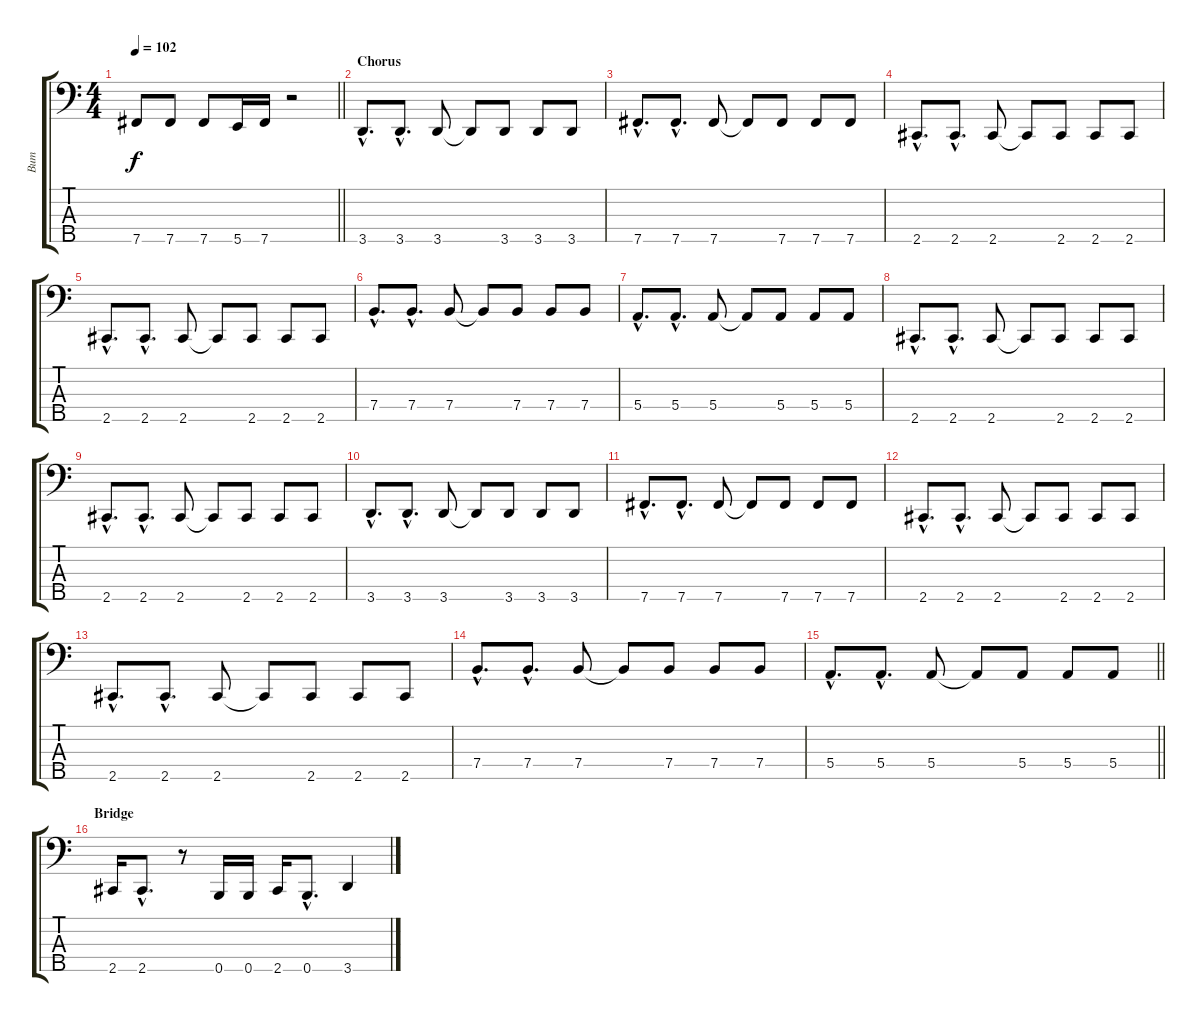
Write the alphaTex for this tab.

\track ("Вит" "Вит") {instrument electricbassfinger}
\staff {score tabs}
\tuning (G2 D2 A1 E1 B0) {hide}
\ts (4 4)
\tempo 102
\clef f4
\barLineRight lightlight
\ks c
7.5.8{dy f} 7.5.8 7.5.8 5.5.16 7.5.16 r.2 |
\section ("" "Chorus")
3.5{hac}.8{d} 3.5{hac}.8{d} 3.5.8 3.5{t}.8 3.5.8 3.5.8 3.5.8 |
7.5{hac}.8{d} 7.5{hac}.8{d} 7.5.8 7.5{t}.8 7.5.8 7.5.8 7.5.8 |
2.5{hac}.8{d} 2.5{hac}.8{d} 2.5.8 2.5{t}.8 2.5.8 2.5.8 2.5.8 |
2.5{hac}.8{d} 2.5{hac}.8{d} 2.5.8 2.5{t}.8 2.5.8 2.5.8 2.5.8 |
7.4{hac}.8{d} 7.4{hac}.8{d} 7.4.8 7.4{t}.8 7.4.8 7.4.8 7.4.8 |
5.4{hac}.8{d} 5.4{hac}.8{d} 5.4.8 5.4{t}.8 5.4.8 5.4.8 5.4.8 |
2.5{hac}.8{d} 2.5{hac}.8{d} 2.5.8 2.5{t}.8 2.5.8 2.5.8 2.5.8 |
2.5{hac}.8{d} 2.5{hac}.8{d} 2.5.8 2.5{t}.8 2.5.8 2.5.8 2.5.8 |
3.5{hac}.8{d} 3.5{hac}.8{d} 3.5.8 3.5{t}.8 3.5.8 3.5.8 3.5.8 |
7.5{hac}.8{d} 7.5{hac}.8{d} 7.5.8 7.5{t}.8 7.5.8 7.5.8 7.5.8 |
2.5{hac}.8{d} 2.5{hac}.8{d} 2.5.8 2.5{t}.8 2.5.8 2.5.8 2.5.8 |
2.5{hac}.8{d} 2.5{hac}.8{d} 2.5.8 2.5{t}.8 2.5.8 2.5.8 2.5.8 |
7.4{hac}.8{d} 7.4{hac}.8{d} 7.4.8 7.4{t}.8 7.4.8 7.4.8 7.4.8 |
\barLineRight lightlight
5.4{hac}.8{d} 5.4{hac}.8{d} 5.4.8 5.4{t}.8 5.4.8 5.4.8 5.4.8 |
\section ("" "Bridge")
2.5.16 2.5{hac}.8{d} r.8 0.5.16 0.5.16 2.5.16 0.5{hac}.8{d} 3.5.4
